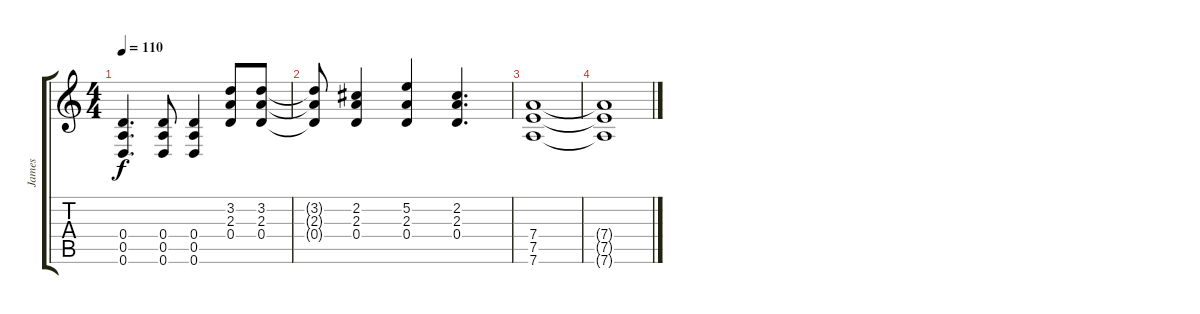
\track ("James" "James") {instrument electricguitarjazz}
\staff {score tabs}
\tuning (E4 B3 G3 D3 A2 D2) {hide}
\ts (4 4)
\tempo 110
\clef g2
\ks c
(0.4 0.5 0.6).4{d dy f} (0.4 0.5 0.6).8 (0.4 0.5 0.6).4 (3.2 2.3 0.4).8 (3.2 2.3 0.4).8 |
(3.2{t} 2.3{t} 0.4{t}).8 (2.2 2.3 0.4).4 (5.2 2.3 0.4).4 (2.2 2.3 0.4).4{d} |
(7.4 7.5 7.6).1 |
(7.4{t} 7.5{t} 7.6{t}).1
